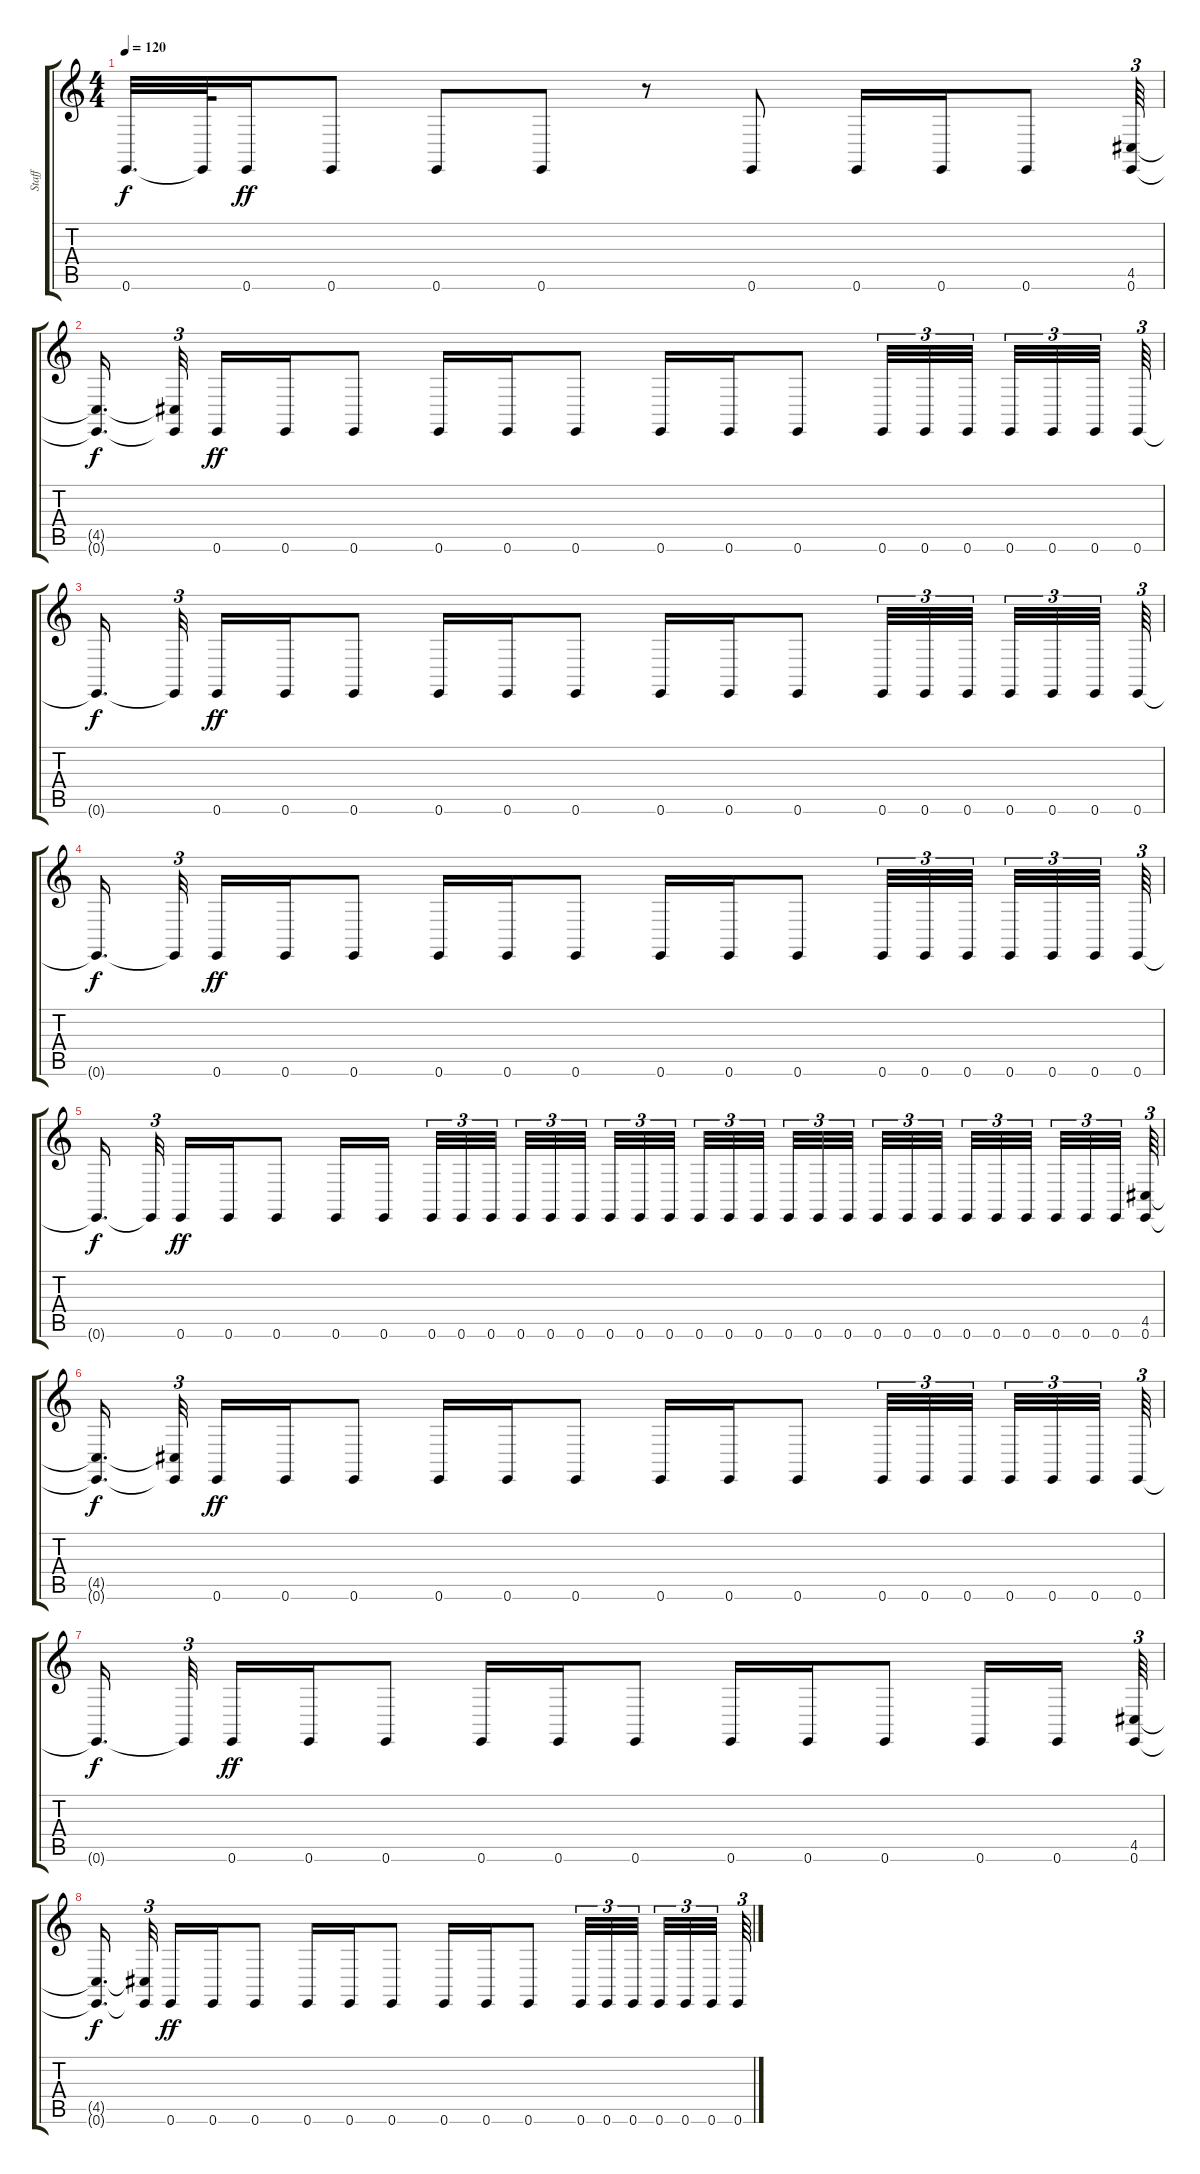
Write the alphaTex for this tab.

\track ("Staff" "Staff") {instrument acousticgrandpiano}
\staff {score tabs}
\tuning (E4 B3 G3 D3 A2 E2) {hide}
\ts (4 4)
\tempo 120
\clef g2
\ks c
0.6{t}.32{d dy f} 0.6{t}.64 0.6.16{dy ff} 0.6.8 0.6.8 0.6.8 r.8 0.6.8 0.6.16 0.6.16 0.6.8 (4.5 0.6).64{tu (3 2)} |
(4.5{t} 0.6{t}).16{d dy f beam splitsecondary} (4.5{t} 0.6{t}).32{tu (3 2) beam splitsecondary} 0.6.16{dy ff} 0.6.16 0.6.8 0.6.16 0.6.16 0.6.8 0.6.16 0.6.16 0.6.8 0.6.32{tu (3 2)} 0.6.32{tu (3 2)} 0.6.32{tu (3 2) beam splitsecondary} 0.6.32{tu (3 2)} 0.6.32{tu (3 2)} 0.6.32{tu (3 2) beam splitsecondary} 0.6.64{tu (3 2)} |
0.6{t}.16{d dy f beam splitsecondary} 0.6{t}.32{tu (3 2) beam splitsecondary} 0.6.16{dy ff} 0.6.16 0.6.8 0.6.16 0.6.16 0.6.8 0.6.16 0.6.16 0.6.8 0.6.32{tu (3 2)} 0.6.32{tu (3 2)} 0.6.32{tu (3 2) beam splitsecondary} 0.6.32{tu (3 2)} 0.6.32{tu (3 2)} 0.6.32{tu (3 2) beam splitsecondary} 0.6.64{tu (3 2)} |
0.6{t}.16{d dy f beam splitsecondary} 0.6{t}.32{tu (3 2) beam splitsecondary} 0.6.16{dy ff} 0.6.16 0.6.8 0.6.16 0.6.16 0.6.8 0.6.16 0.6.16 0.6.8 0.6.32{tu (3 2)} 0.6.32{tu (3 2)} 0.6.32{tu (3 2) beam splitsecondary} 0.6.32{tu (3 2)} 0.6.32{tu (3 2)} 0.6.32{tu (3 2) beam splitsecondary} 0.6.64{tu (3 2)} |
0.6{t}.16{d dy f beam splitsecondary} 0.6{t}.32{tu (3 2) beam splitsecondary} 0.6.16{dy ff} 0.6.16 0.6.8 0.6.16 0.6.16{beam splitsecondary} 0.6.32{tu (3 2)} 0.6.32{tu (3 2) volume 1} 0.6.32{tu (3 2) volume 2 beam splitsecondary} 0.6.32{tu (3 2) volume 4} 0.6.32{tu (3 2) volume 5} 0.6.32{tu (3 2) volume 6 beam splitsecondary} 0.6.32{tu (3 2) volume 7} 0.6.32{tu (3 2) volume 9} 0.6.32{tu (3 2) volume 10 beam splitsecondary} 0.6.32{tu (3 2) volume 11} 0.6.32{tu (3 2) volume 12} 0.6.32{tu (3 2) volume 14 beam splitsecondary} 0.6.32{tu (3 2) volume 15} 0.6.32{tu (3 2) volume 16} 0.6.32{tu (3 2) beam splitsecondary} 0.6.32{tu (3 2)} 0.6.32{tu (3 2)} 0.6.32{tu (3 2) beam splitsecondary} 0.6.32{tu (3 2)} 0.6.32{tu (3 2)} 0.6.32{tu (3 2) beam splitsecondary} 0.6.32{tu (3 2)} 0.6.32{tu (3 2)} 0.6.32{tu (3 2) beam splitsecondary} (4.5 0.6).64{tu (3 2)} |
(4.5{t} 0.6{t}).16{d dy f beam splitsecondary} (4.5{t} 0.6{t}).32{tu (3 2) beam splitsecondary} 0.6.16{dy ff} 0.6.16 0.6.8 0.6.16 0.6.16 0.6.8 0.6.16 0.6.16 0.6.8 0.6.32{tu (3 2)} 0.6.32{tu (3 2)} 0.6.32{tu (3 2) beam splitsecondary} 0.6.32{tu (3 2)} 0.6.32{tu (3 2)} 0.6.32{tu (3 2) beam splitsecondary} 0.6.64{tu (3 2)} |
0.6{t}.16{d dy f beam splitsecondary} 0.6{t}.32{tu (3 2) beam splitsecondary} 0.6.16{dy ff} 0.6.16 0.6.8 0.6.16 0.6.16 0.6.8 0.6.16 0.6.16 0.6.8 0.6.16 0.6.16{beam splitsecondary} (4.5 0.6).64{tu (3 2)} |
(4.5{t} 0.6{t}).16{d dy f beam splitsecondary} (4.5{t} 0.6{t}).32{tu (3 2) beam splitsecondary} 0.6.16{dy ff} 0.6.16 0.6.8 0.6.16 0.6.16 0.6.8 0.6.16 0.6.16 0.6.8 0.6.32{tu (3 2)} 0.6.32{tu (3 2)} 0.6.32{tu (3 2) beam splitsecondary} 0.6.32{tu (3 2)} 0.6.32{tu (3 2)} 0.6.32{tu (3 2) beam splitsecondary} 0.6.64{tu (3 2)}
